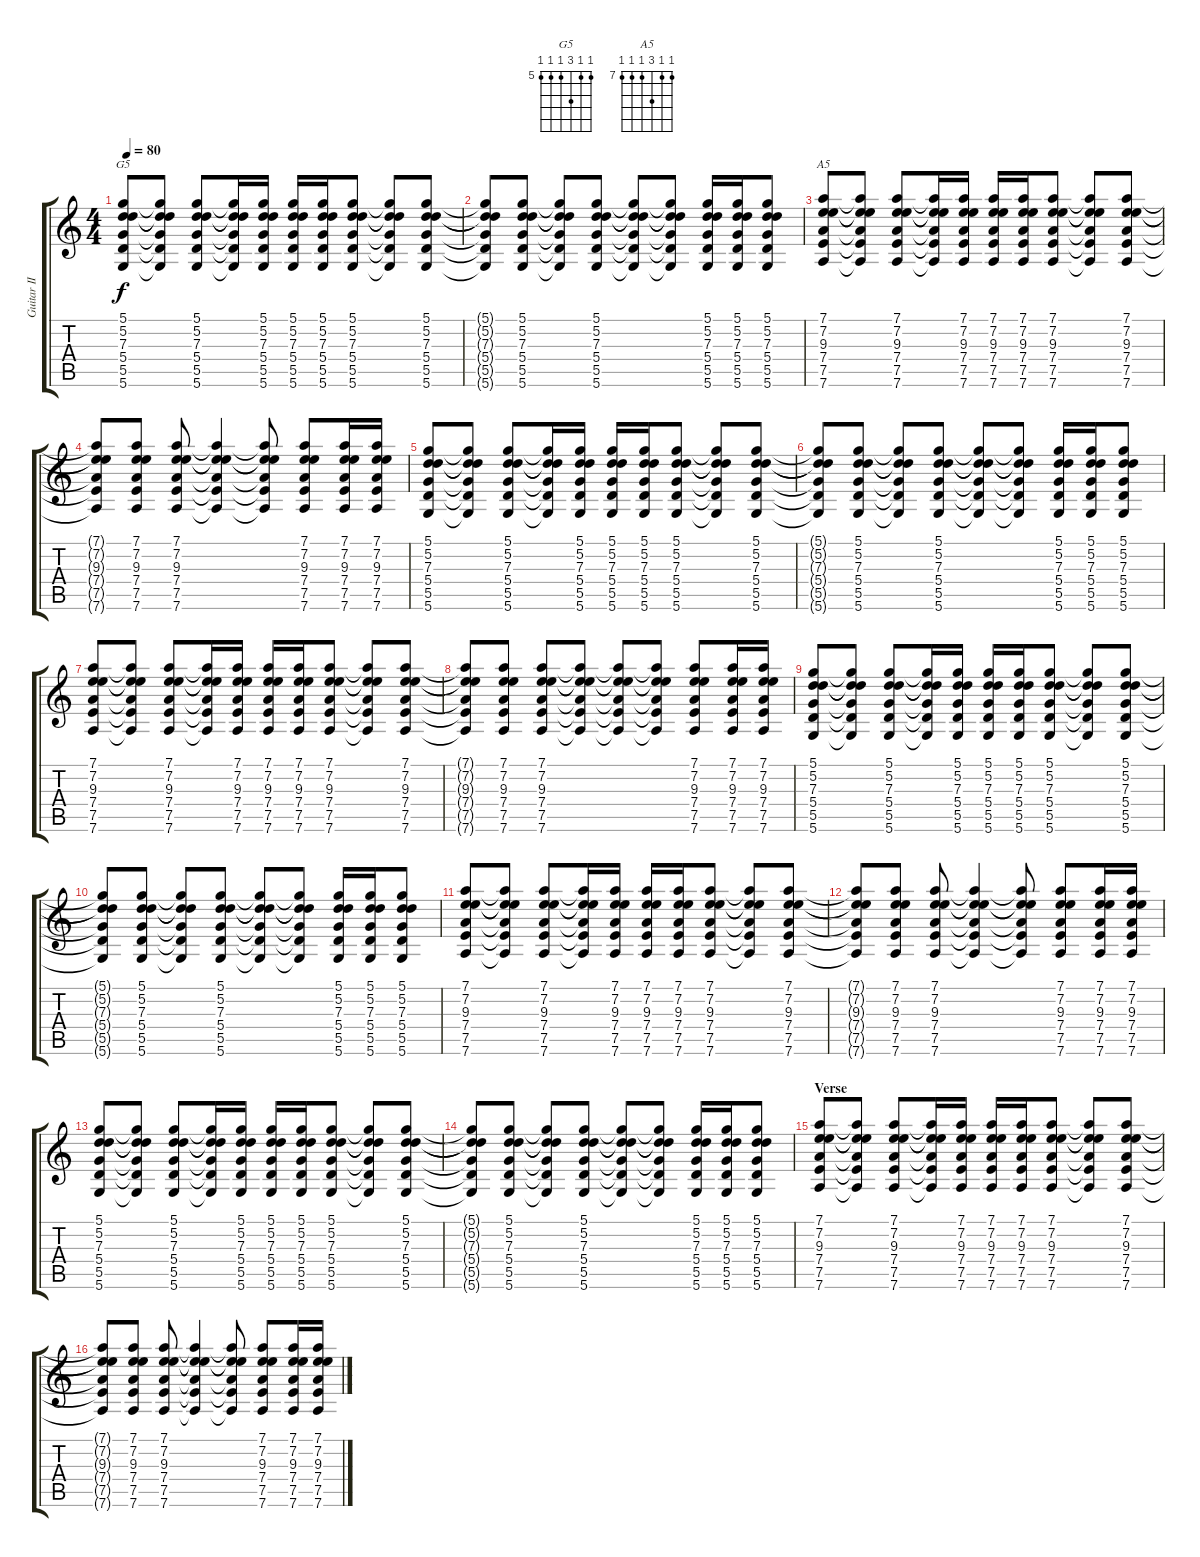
\track ("Guitar II" "Guitar II") {instrument acousticguitarsteel}
\staff {score tabs}
\tuning (D4 A3 G3 D3 A2 D2) {hide}
\chord ("G5" 5 5 7 5 5 5) {firstfret 5}
\chord ("A5" 7 7 9 7 7 7) {firstfret 7}
\ts (4 4)
\tempo 80
\clef g2
\ks c
(5.1 5.2 7.3 5.4 5.5 5.6).8{ch "G5" dy f} (5.1{t} 5.2{t} 7.3{t} 5.4{t} 5.5{t} 5.6{t}).8 (5.1 5.2 7.3 5.4 5.5 5.6).8 (5.1{t} 5.2{t} 7.3{t} 5.4{t} 5.5{t} 5.6{t}).16 (5.1 5.2 7.3 5.4 5.5 5.6).16 (5.1 5.2 7.3 5.4 5.5 5.6).16 (5.1 5.2 7.3 5.4 5.5 5.6).16 (5.1 5.2 7.3 5.4 5.5 5.6).8 (5.1{t} 5.2{t} 7.3{t} 5.4{t} 5.5{t} 5.6{t}).8 (5.1 5.2 7.3 5.4 5.5 5.6).8 |
(5.1{t} 5.2{t} 7.3{t} 5.4{t} 5.5{t} 5.6{t}).8 (5.1 5.2 7.3 5.4 5.5 5.6).8 (5.1{t} 5.2{t} 7.3{t} 5.4{t} 5.5{t} 5.6{t}).8 (5.1 5.2 7.3 5.4 5.5 5.6).8 (5.1{t} 5.2{t} 7.3{t} 5.4{t} 5.5{t} 5.6{t}).8 (5.1{t} 5.2{t} 7.3{t} 5.4{t} 5.5{t} 5.6{t}).8 (5.1 5.2 7.3 5.4 5.5 5.6).16 (5.1 5.2 7.3 5.4 5.5 5.6).16 (5.1 5.2 7.3 5.4 5.5 5.6).8 |
(7.1 7.2 9.3 7.4 7.5 7.6).8{ch "A5"} (7.1{t} 7.2{t} 9.3{t} 7.4{t} 7.5{t} 7.6{t}).8 (7.1 7.2 9.3 7.4 7.5 7.6).8 (7.1{t} 7.2{t} 9.3{t} 7.4{t} 7.5{t} 7.6{t}).16 (7.1 7.2 9.3 7.4 7.5 7.6).16 (7.1 7.2 9.3 7.4 7.5 7.6).16 (7.1 7.2 9.3 7.4 7.5 7.6).16 (7.1 7.2 9.3 7.4 7.5 7.6).8 (7.1{t} 7.2{t} 9.3{t} 7.4{t} 7.5{t} 7.6{t}).8 (7.1 7.2 9.3 7.4 7.5 7.6).8 |
(7.1{t} 7.2{t} 9.3{t} 7.4{t} 7.5{t} 7.6{t}).8 (7.1 7.2 9.3 7.4 7.5 7.6).8 (7.1 7.2 9.3 7.4 7.5 7.6).8 (7.1{t} 7.2{t} 9.3{t} 7.4{t} 7.5{t} 7.6{t}).4 (7.1{t} 7.2{t} 9.3{t} 7.4{t} 7.5{t} 7.6{t}).8 (7.1 7.2 9.3 7.4 7.5 7.6).8 (7.1 7.2 9.3 7.4 7.5 7.6).16 (7.1 7.2 9.3 7.4 7.5 7.6).16 |
(5.1 5.2 7.3 5.4 5.5 5.6).8 (5.1{t} 5.2{t} 7.3{t} 5.4{t} 5.5{t} 5.6{t}).8 (5.1 5.2 7.3 5.4 5.5 5.6).8 (5.1{t} 5.2{t} 7.3{t} 5.4{t} 5.5{t} 5.6{t}).16 (5.1 5.2 7.3 5.4 5.5 5.6).16 (5.1 5.2 7.3 5.4 5.5 5.6).16 (5.1 5.2 7.3 5.4 5.5 5.6).16 (5.1 5.2 7.3 5.4 5.5 5.6).8 (5.1{t} 5.2{t} 7.3{t} 5.4{t} 5.5{t} 5.6{t}).8 (5.1 5.2 7.3 5.4 5.5 5.6).8 |
(5.1{t} 5.2{t} 7.3{t} 5.4{t} 5.5{t} 5.6{t}).8 (5.1 5.2 7.3 5.4 5.5 5.6).8 (5.1{t} 5.2{t} 7.3{t} 5.4{t} 5.5{t} 5.6{t}).8 (5.1 5.2 7.3 5.4 5.5 5.6).8 (5.1{t} 5.2{t} 7.3{t} 5.4{t} 5.5{t} 5.6{t}).8 (5.1{t} 5.2{t} 7.3{t} 5.4{t} 5.5{t} 5.6{t}).8 (5.1 5.2 7.3 5.4 5.5 5.6).16 (5.1 5.2 7.3 5.4 5.5 5.6).16 (5.1 5.2 7.3 5.4 5.5 5.6).8 |
(7.1 7.2 9.3 7.4 7.5 7.6).8 (7.1{t} 7.2{t} 9.3{t} 7.4{t} 7.5{t} 7.6{t}).8 (7.1 7.2 9.3 7.4 7.5 7.6).8 (7.1{t} 7.2{t} 9.3{t} 7.4{t} 7.5{t} 7.6{t}).16 (7.1 7.2 9.3 7.4 7.5 7.6).16 (7.1 7.2 9.3 7.4 7.5 7.6).16 (7.1 7.2 9.3 7.4 7.5 7.6).16 (7.1 7.2 9.3 7.4 7.5 7.6).8 (7.1{t} 7.2{t} 9.3{t} 7.4{t} 7.5{t} 7.6{t}).8 (7.1 7.2 9.3 7.4 7.5 7.6).8 |
(7.1{t} 7.2{t} 9.3{t} 7.4{t} 7.5{t} 7.6{t}).8 (7.1 7.2 9.3 7.4 7.5 7.6).8 (7.1 7.2 9.3 7.4 7.5 7.6).8 (7.1{t} 7.2{t} 9.3{t} 7.4{t} 7.5{t} 7.6{t}).8 (7.1{t} 7.2{t} 9.3{t} 7.4{t} 7.5{t} 7.6{t}).8 (7.1{t} 7.2{t} 9.3{t} 7.4{t} 7.5{t} 7.6{t}).8 (7.1 7.2 9.3 7.4 7.5 7.6).8 (7.1 7.2 9.3 7.4 7.5 7.6).16 (7.1 7.2 9.3 7.4 7.5 7.6).16 |
(5.1 5.2 7.3 5.4 5.5 5.6).8 (5.1{t} 5.2{t} 7.3{t} 5.4{t} 5.5{t} 5.6{t}).8 (5.1 5.2 7.3 5.4 5.5 5.6).8 (5.1{t} 5.2{t} 7.3{t} 5.4{t} 5.5{t} 5.6{t}).16 (5.1 5.2 7.3 5.4 5.5 5.6).16 (5.1 5.2 7.3 5.4 5.5 5.6).16 (5.1 5.2 7.3 5.4 5.5 5.6).16 (5.1 5.2 7.3 5.4 5.5 5.6).8 (5.1{t} 5.2{t} 7.3{t} 5.4{t} 5.5{t} 5.6{t}).8 (5.1 5.2 7.3 5.4 5.5 5.6).8 |
(5.1{t} 5.2{t} 7.3{t} 5.4{t} 5.5{t} 5.6{t}).8 (5.1 5.2 7.3 5.4 5.5 5.6).8 (5.1{t} 5.2{t} 7.3{t} 5.4{t} 5.5{t} 5.6{t}).8 (5.1 5.2 7.3 5.4 5.5 5.6).8 (5.1{t} 5.2{t} 7.3{t} 5.4{t} 5.5{t} 5.6{t}).8 (5.1{t} 5.2{t} 7.3{t} 5.4{t} 5.5{t} 5.6{t}).8 (5.1 5.2 7.3 5.4 5.5 5.6).16 (5.1 5.2 7.3 5.4 5.5 5.6).16 (5.1 5.2 7.3 5.4 5.5 5.6).8 |
(7.1 7.2 9.3 7.4 7.5 7.6).8 (7.1{t} 7.2{t} 9.3{t} 7.4{t} 7.5{t} 7.6{t}).8 (7.1 7.2 9.3 7.4 7.5 7.6).8 (7.1{t} 7.2{t} 9.3{t} 7.4{t} 7.5{t} 7.6{t}).16 (7.1 7.2 9.3 7.4 7.5 7.6).16 (7.1 7.2 9.3 7.4 7.5 7.6).16 (7.1 7.2 9.3 7.4 7.5 7.6).16 (7.1 7.2 9.3 7.4 7.5 7.6).8 (7.1{t} 7.2{t} 9.3{t} 7.4{t} 7.5{t} 7.6{t}).8 (7.1 7.2 9.3 7.4 7.5 7.6).8 |
(7.1{t} 7.2{t} 9.3{t} 7.4{t} 7.5{t} 7.6{t}).8 (7.1 7.2 9.3 7.4 7.5 7.6).8 (7.1 7.2 9.3 7.4 7.5 7.6).8 (7.1{t} 7.2{t} 9.3{t} 7.4{t} 7.5{t} 7.6{t}).4 (7.1{t} 7.2{t} 9.3{t} 7.4{t} 7.5{t} 7.6{t}).8 (7.1 7.2 9.3 7.4 7.5 7.6).8 (7.1 7.2 9.3 7.4 7.5 7.6).16 (7.1 7.2 9.3 7.4 7.5 7.6).16 |
(5.1 5.2 7.3 5.4 5.5 5.6).8 (5.1{t} 5.2{t} 7.3{t} 5.4{t} 5.5{t} 5.6{t}).8 (5.1 5.2 7.3 5.4 5.5 5.6).8 (5.1{t} 5.2{t} 7.3{t} 5.4{t} 5.5{t} 5.6{t}).16 (5.1 5.2 7.3 5.4 5.5 5.6).16 (5.1 5.2 7.3 5.4 5.5 5.6).16 (5.1 5.2 7.3 5.4 5.5 5.6).16 (5.1 5.2 7.3 5.4 5.5 5.6).8 (5.1{t} 5.2{t} 7.3{t} 5.4{t} 5.5{t} 5.6{t}).8 (5.1 5.2 7.3 5.4 5.5 5.6).8 |
(5.1{t} 5.2{t} 7.3{t} 5.4{t} 5.5{t} 5.6{t}).8 (5.1 5.2 7.3 5.4 5.5 5.6).8 (5.1{t} 5.2{t} 7.3{t} 5.4{t} 5.5{t} 5.6{t}).8 (5.1 5.2 7.3 5.4 5.5 5.6).8 (5.1{t} 5.2{t} 7.3{t} 5.4{t} 5.5{t} 5.6{t}).8 (5.1{t} 5.2{t} 7.3{t} 5.4{t} 5.5{t} 5.6{t}).8 (5.1 5.2 7.3 5.4 5.5 5.6).16 (5.1 5.2 7.3 5.4 5.5 5.6).16 (5.1 5.2 7.3 5.4 5.5 5.6).8 |
\section ("" "Verse")
(7.1 7.2 9.3 7.4 7.5 7.6).8 (7.1{t} 7.2{t} 9.3{t} 7.4{t} 7.5{t} 7.6{t}).8 (7.1 7.2 9.3 7.4 7.5 7.6).8 (7.1{t} 7.2{t} 9.3{t} 7.4{t} 7.5{t} 7.6{t}).16 (7.1 7.2 9.3 7.4 7.5 7.6).16 (7.1 7.2 9.3 7.4 7.5 7.6).16 (7.1 7.2 9.3 7.4 7.5 7.6).16 (7.1 7.2 9.3 7.4 7.5 7.6).8 (7.1{t} 7.2{t} 9.3{t} 7.4{t} 7.5{t} 7.6{t}).8 (7.1 7.2 9.3 7.4 7.5 7.6).8 |
(7.1{t} 7.2{t} 9.3{t} 7.4{t} 7.5{t} 7.6{t}).8 (7.1 7.2 9.3 7.4 7.5 7.6).8 (7.1 7.2 9.3 7.4 7.5 7.6).8 (7.1{t} 7.2{t} 9.3{t} 7.4{t} 7.5{t} 7.6{t}).4 (7.1{t} 7.2{t} 9.3{t} 7.4{t} 7.5{t} 7.6{t}).8 (7.1 7.2 9.3 7.4 7.5 7.6).8 (7.1 7.2 9.3 7.4 7.5 7.6).16 (7.1 7.2 9.3 7.4 7.5 7.6).16
